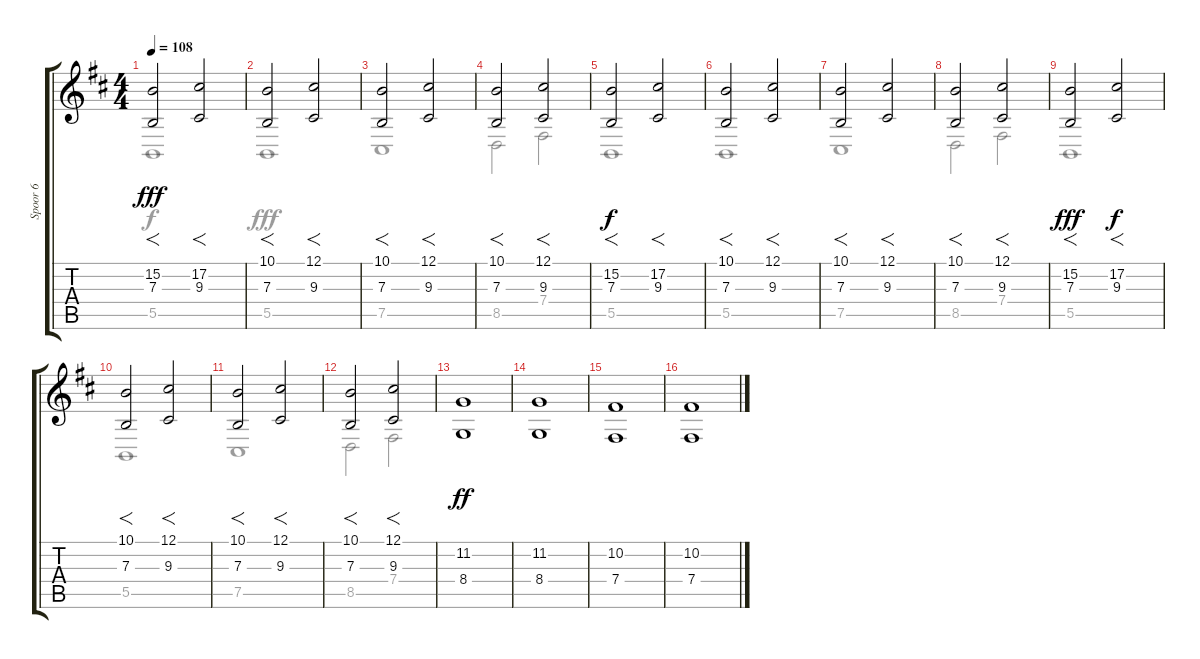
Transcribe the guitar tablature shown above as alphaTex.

\track ("Spoor 6" "Spoor 6") {instrument choiraahs}
\staff {score tabs}
\tuning (Db4 Ab3 E3 B2 Gb2 B1) {hide}
\voice
\ts (4 4)
\tempo 108
\clef g2
\ks d
(15.2 7.3).2{f dy fff} (17.2 9.3).2{f} |
(10.1 7.3).2{f} (12.1 9.3).2{f} |
(10.1 7.3).2{f} (12.1 9.3).2{f} |
(10.1 7.3).2{f} (12.1 9.3).2{f} |
(15.2 7.3).2{f dy f} (17.2 9.3).2{f} |
(10.1 7.3).2{f} (12.1 9.3).2{f} |
(10.1 7.3).2{f} (12.1 9.3).2{f} |
(10.1 7.3).2{f} (12.1 9.3).2{f} |
(15.2 7.3).2{f dy fff} (17.2 9.3).2{f dy f} |
(10.1 7.3).2{f} (12.1 9.3).2{f} |
(10.1 7.3).2{f} (12.1 9.3).2{f} |
(10.1 7.3).2{f} (12.1 9.3).2{f} |
(11.2 8.4).1{dy ff} |
(11.2 8.4).1 |
(10.2 7.4).1 |
(10.2 7.4).1
\voice
\clef g2
\ottava regular
\simile none
\ks d
5.5.1{dy f} |
5.5.1{dy fff} |
7.5.1 |
8.5.2 7.4.2 |
5.5.1{dy f} |
5.5.1 |
7.5.1 |
8.5.2 7.4.2 |
5.5.1 |
5.5.1 |
7.5.1 |
8.5.2 7.4.2 |
|
|
|
